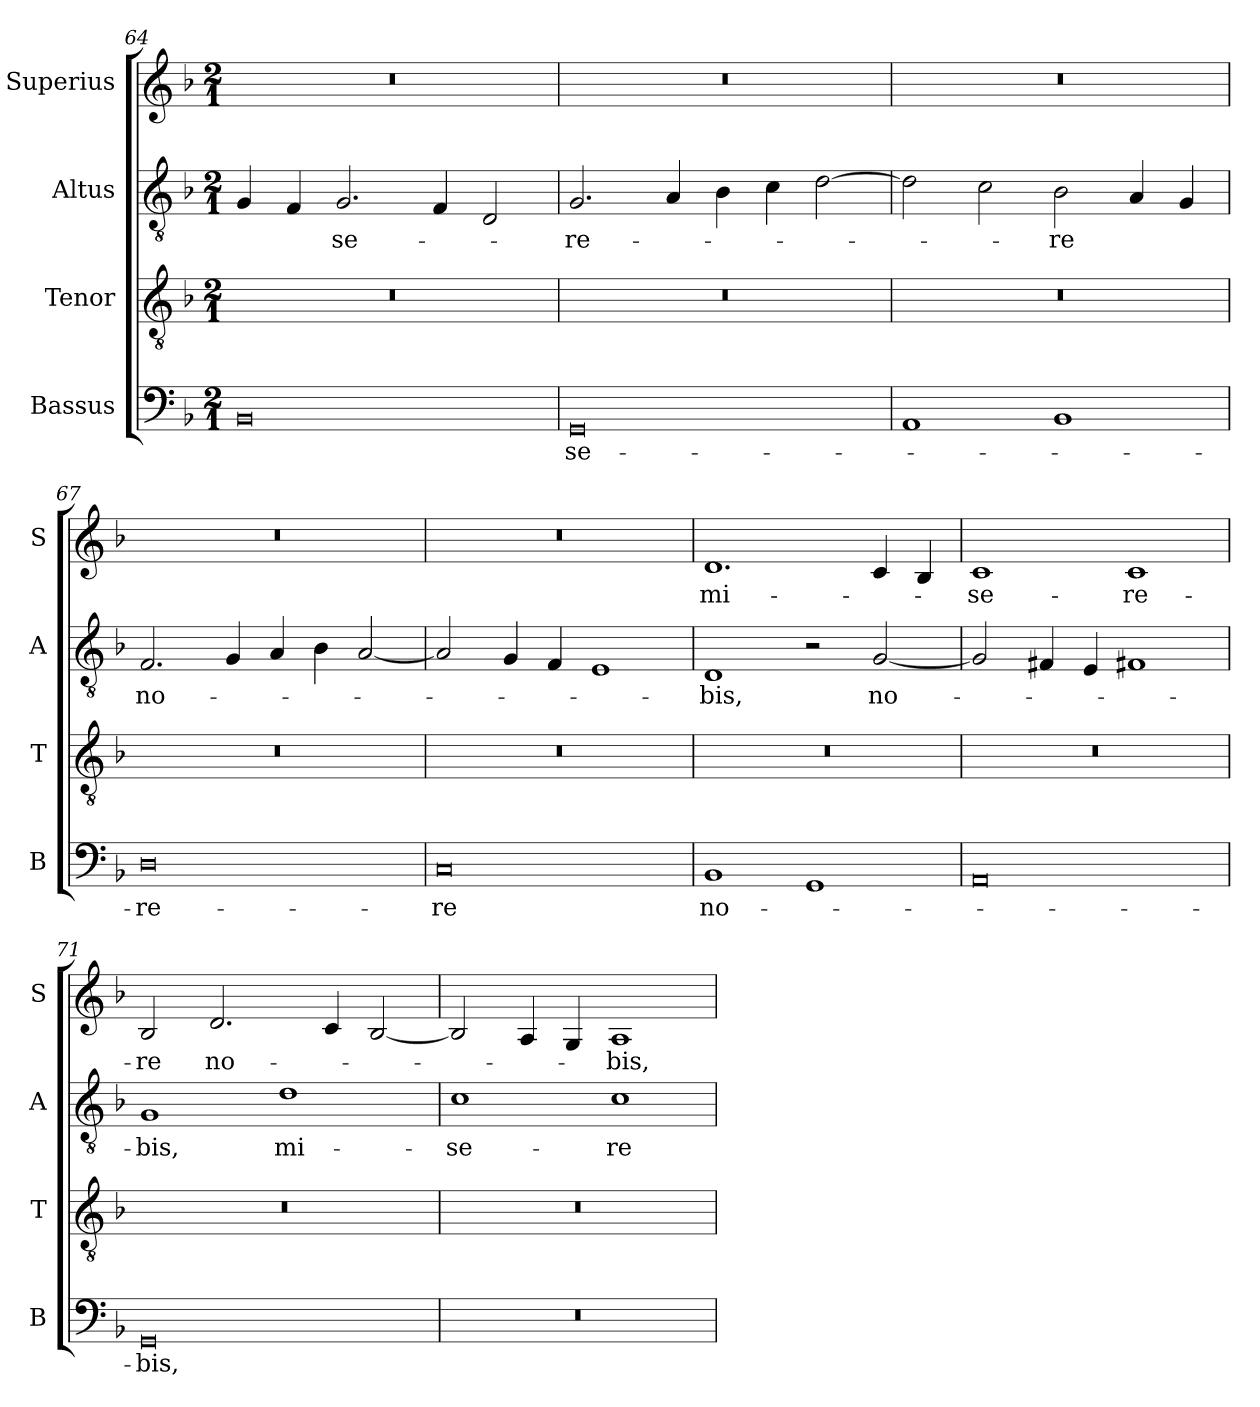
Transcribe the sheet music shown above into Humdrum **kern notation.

**kern	**text	**kern	**kern	**text	**kern	**text
*part4	*part4	*part3	*part2	*part2	*part1	*part1
*staff4	*staff4	*staff3	*staff2	*staff2	*staff1	*staff1
*I"Bassus	*	*I"Tenor	*I"Altus	*	*I"Superius	*
*I'B	*	*I'T	*I'A	*	*I'S	*
*clefF4	*	*clefGv2	*clefGv2	*	*clefG2	*
*k[b-]	*	*k[b-]	*k[b-]	*	*k[b-]	*
*M2/1	*	*M2/1	*M2/1	*	*M2/1	*
=64	=64	=64	=64	=64	=64	=64
0BB-	.	0r	4G	.	0r	.
.	.	.	4F	.	.	.
.	.	.	2.G	-se-	.	.
.	.	.	4F	.	.	.
.	.	.	2D	.	.	.
=65	=65	=65	=65	=65	=65	=65
!	!LO:LY:i	!	!	!	!	!
0GG	-se-	0r	2.G	-re-	0r	.
.	.	.	4A	.	.	.
.	.	.	4B-	.	.	.
.	.	.	4c	.	.	.
.	.	.	[2d	.	.	.
=66	=66	=66	=66	=66	=66	=66
1AA	.	0r	2d]	.	0r	.
.	.	.	2c	.	.	.
1BB-	.	.	2B-	-re	.	.
.	.	.	4A	.	.	.
.	.	.	4G	.	.	.
=67	=67	=67	=67	=67	=67	=67
!	!LO:LY:i	!	!	!LO:LY:i	!	!
0D	-re-	0r	2.F	no-	0r	.
.	.	.	4G	.	.	.
.	.	.	4A	.	.	.
.	.	.	4B-	.	.	.
.	.	.	[2A	.	.	.
=68	=68	=68	=68	=68	=68	=68
!	!LO:LY:i	!	!	!	!	!
0C	-re	0r	2A]	.	0r	.
.	.	.	4G	.	.	.
.	.	.	4F	.	.	.
.	.	.	1E	.	.	.
=69	=69	=69	=69	=69	=69	=69
!	!LO:LY:i	!	!	!LO:LY:i	!	!LO:LY:i
1BB-	no-	0r	1D	-bis,	1.d	mi-
1GG	.	.	2r	.	.	.
!	!	!	!	!LO:LY:i	!	!
.	.	.	[2G	no-	4c	.
.	.	.	.	.	4B-	.
=70	=70	=70	=70	=70	=70	=70
!	!	!	!	!	!	!LO:LY:i
0AA	.	0r	2G]	.	1c	-se-
.	.	.	4F#X	.	.	.
.	.	.	4E	.	.	.
!	!	!	!	!	!	!LO:LY:i
.	.	.	1F#X	.	1c	-re-
=71	=71	=71	=71	=71	=71	=71
!	!LO:LY:i	!	!	!LO:LY:i	!	!LO:LY:i
0GG	-bis,	0r	1G	-bis,	2B-	-re
!	!	!	!	!	!	!LO:LY:i
.	.	.	.	.	2.d	no-
!	!	!	!	!LO:LY:i	!	!
.	.	.	1d	mi-	.	.
.	.	.	.	.	4c	.
.	.	.	.	.	[2B-	.
=72	=72	=72	=72	=72	=72	=72
!	!	!	!	!LO:LY:i	!	!
0r	.	0r	1c	-se-	2B-]	.
.	.	.	.	.	4A	.
.	.	.	.	.	4G	.
!	!	!	!	!LO:LY:i	!	!LO:LY:i
.	.	.	1c	-re-	1A	-bis,
=	=	=	=	=	=	=
*-	*-	*-	*-	*-	*-	*-
